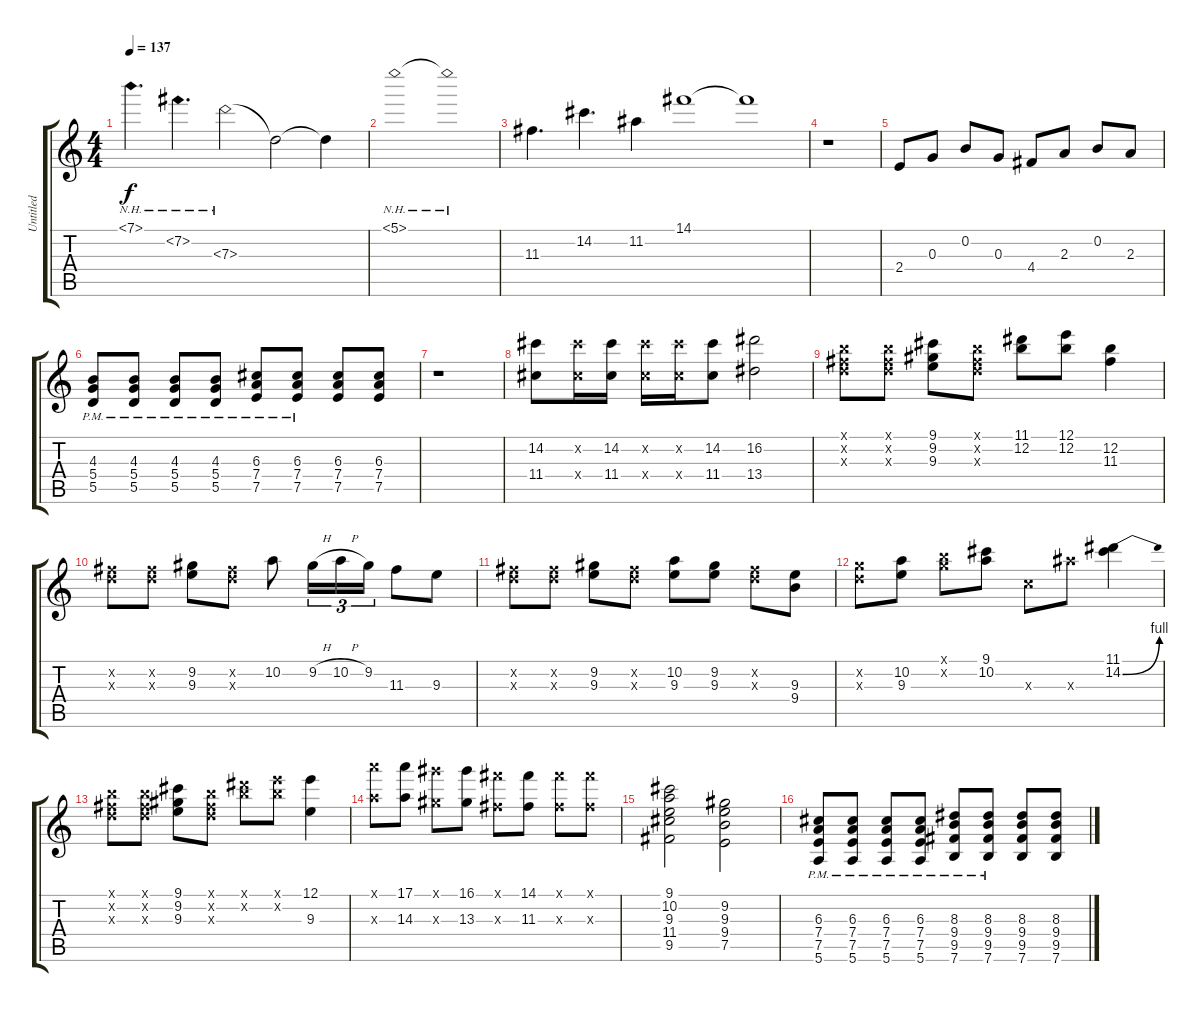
\track ("Untitled" "Untitled") {instrument acousticguitarnylon}
\staff {score tabs}
\tuning (E4 B3 G3 D3 A2 E2) {hide}
\ts (4 4)
\tempo 137
\clef g2
\ks c
7.1{nh}.4{d dy f} 7.2{nh}.4{d} 7.3{nh}.2 7.3{t}.2 7.3{t}.4 |
5.1{nh}.1 5.1{nh t}.1 |
11.3.4{d} 14.2.4{d} 11.2.4 14.1.1 14.1{t}.1 |
r.1 |
2.4.8 0.3.8 0.2.8 0.3.8 4.4.8 2.3.8 0.2.8 2.3.8 |
(4.3{pm} 5.4{pm} 5.5{pm}).8 (4.3{pm} 5.4{pm} 5.5{pm}).8 (4.3{pm} 5.4{pm} 5.5{pm}).8 (4.3{pm} 5.4{pm} 5.5{pm}).8 (6.3{pm} 7.4{pm} 7.5{pm}).8 (6.3{pm} 7.4{pm} 7.5{pm}).8 (6.3 7.4 7.5).8 (6.3 7.4 7.5).8 |
r.1 |
(14.2 11.4).8 (14.2{x} 11.4{x}).16 (14.2 11.4).16 (14.2{x} 11.4{x}).16 (14.2{x} 11.4{x}).16 (14.2 11.4).8 (16.2 13.4).2 |
(7.1{x} 7.2{x} 7.3{x}).8 (7.1{x} 7.2{x} 7.3{x}).8 (9.1 9.2 9.3).8 (7.1{x} 7.2{x} 7.3{x}).8 (11.1 12.2).8 (12.1 12.2).8 (12.2 11.3).4 |
(7.2{x} 7.3{x}).8 (7.2{x} 7.3{x}).8 (9.2 9.3).8 (7.2{x} 7.3{x}).8 10.2.8 9.2{h}.16{tu (3 2)} 10.2{h}.16{tu (3 2)} 9.2.16{tu (3 2)} 11.3.8 9.3.8 |
(7.2{x} 7.3{x}).8 (7.2{x} 7.3{x}).8 (9.2 9.3).8 (7.2{x} 7.3{x}).8 (10.2 9.3).8 (9.2 9.3).8 (7.2{x} 7.3{x}).8 (9.3 9.4).8 |
(8.2{x} 7.3{x}).8 (10.2 9.3).8 (7.1{x} 8.2{x}).8 (9.1 10.2).8 5.3{x}.8 15.3{x}.8 (11.1 14.2{be (bend 0 0 60 4)}).4 |
(7.1{x} 7.2{x} 7.3{x}).8 (7.1{x} 7.2{x} 7.3{x}).8 (9.1 9.2 9.3).8 (7.1{x} 7.2{x} 7.3{x}).8 (11.1{x} 12.2{x}).8 (12.1{x} 12.2{x}).8 (12.1 9.3).4 |
(17.1{x} 14.3{x}).8 (17.1 14.3).8 (16.1{x} 13.3{x}).8 (16.1 13.3).8 (14.1{x} 11.3{x}).8 (14.1 11.3).8 (14.1{x} 11.3{x}).8 (14.1{x} 11.3{x}).8 |
(9.1 10.2 9.3 11.4 9.5).2 (9.2 9.3 9.4 7.5).2 |
(6.3{pm} 7.4{pm} 7.5{pm} 5.6{pm}).8 (6.3{pm} 7.4{pm} 7.5{pm} 5.6{pm}).8 (6.3{pm} 7.4{pm} 7.5{pm} 5.6{pm}).8 (6.3{pm} 7.4{pm} 7.5{pm} 5.6{pm}).8 (8.3{pm} 9.4{pm} 9.5{pm} 7.6{pm}).8 (8.3{pm} 9.4{pm} 9.5{pm} 7.6{pm}).8 (8.3 9.4 9.5 7.6).8 (8.3 9.4 9.5 7.6).8
